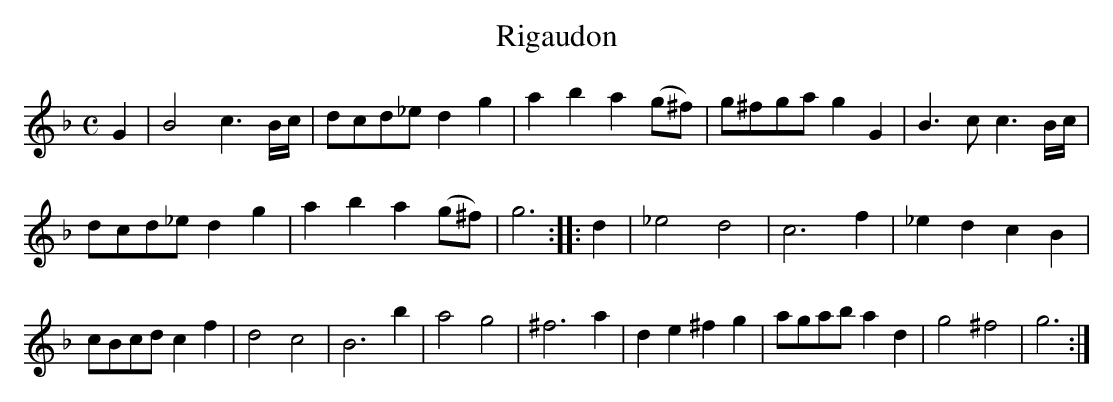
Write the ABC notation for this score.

X:1
T:Rigaudon
M:C
K:Gdor
G2|B4c3B/c/|dcd_ed2g2|a2b2a2(g^f)|g^fgag2G2|B3cc3B/c/|
dcd_ed2g2|a2b2a2(g^f)|g6:||:d2|_e4d4|c6f2|_e2d2c2B2|
cBcdc2f2|d4c4|B6b2|a4g4|^f6a2|d2e2^f2g2|agaba2d2|g4^f4|g6:|
